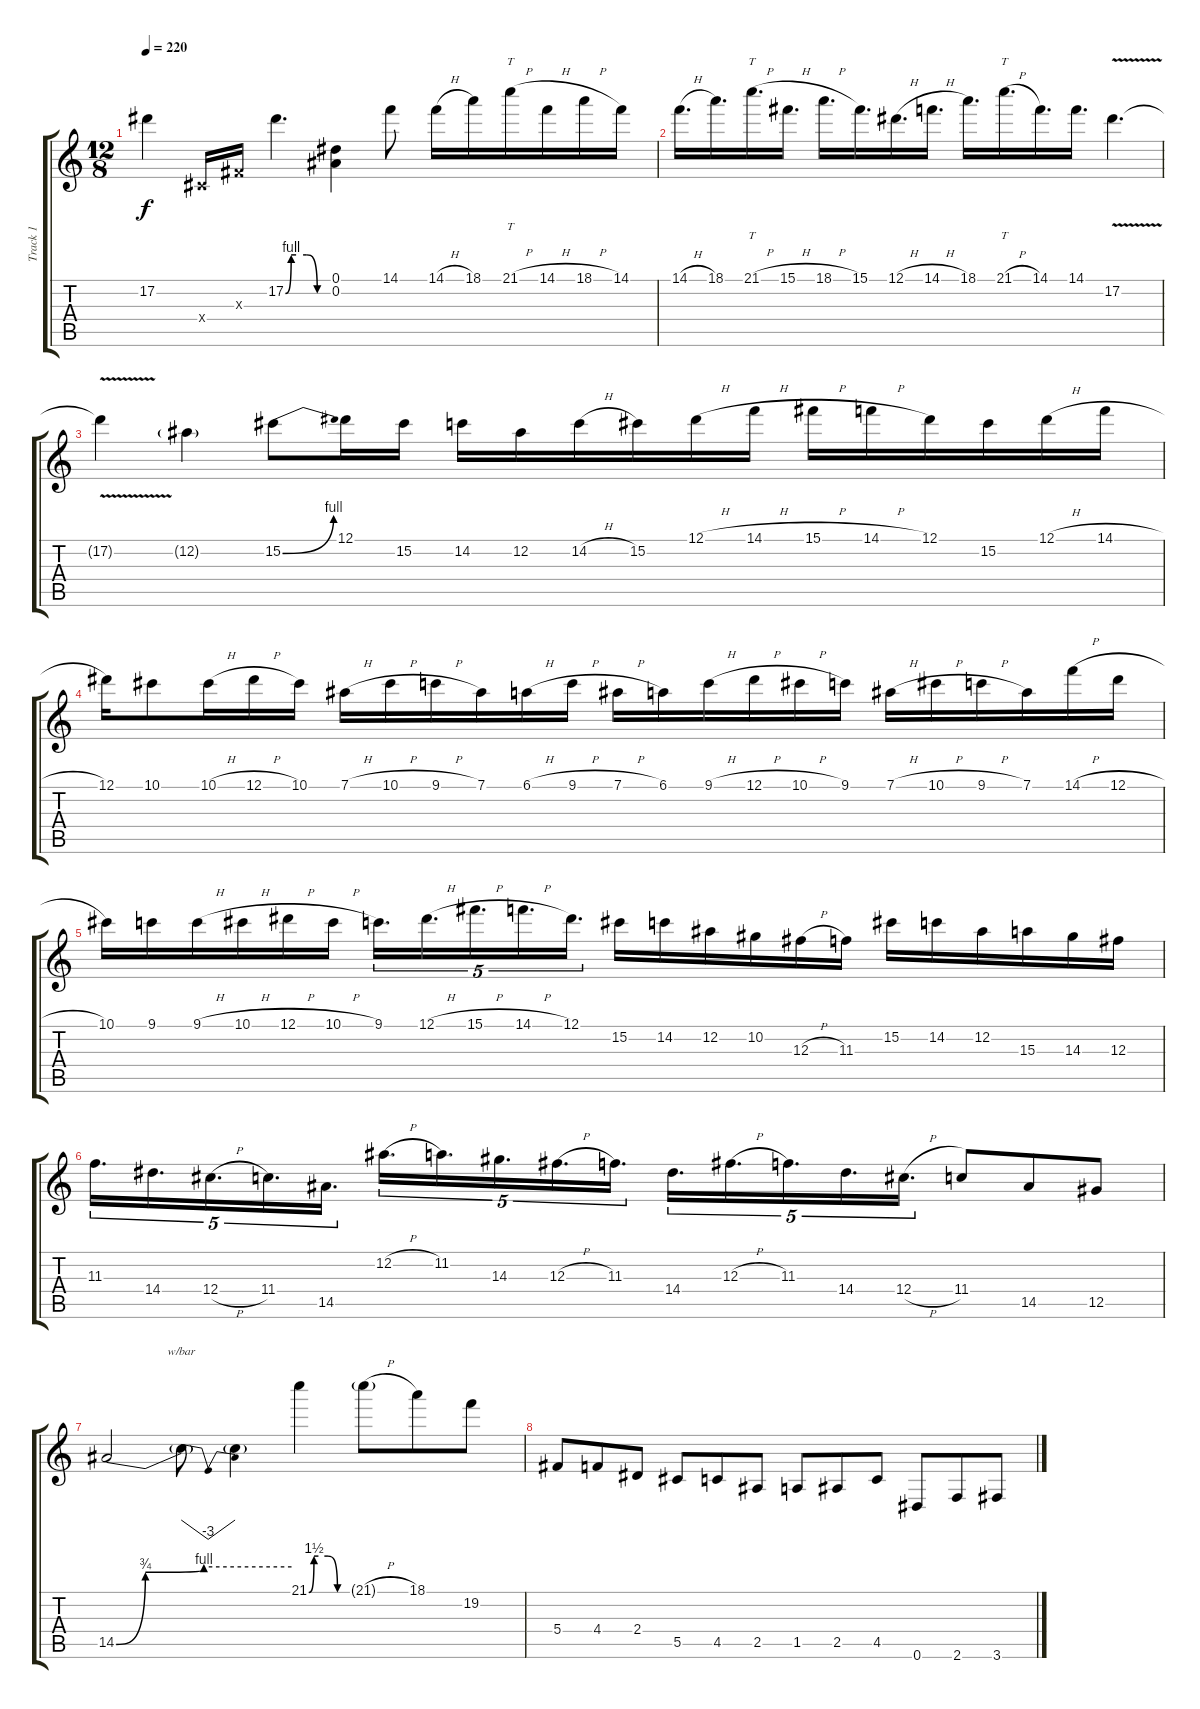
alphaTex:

\track ("Track 1" "Track 1") {instrument acousticguitarsteel}
\staff {score tabs}
\tuning (Eb4 Bb3 Gb3 Db3 Ab2 Eb2) {hide}
\ts (12 8)
\tempo 220
\clef g2
\ks c
17.2{t}.4{dy f} 0.4{x}.16 0.3{x}.16 17.2{be (custom 0 0 8 4 15 4 30 4 45 0 60 0)}.4{d} (0.1 0.2).4 14.1.8 14.1{h}.16 18.1.16 21.1{h}.16{tt} 14.1{h}.16 18.1{h}.16 14.1.16 |
14.1{h}.16{d} 18.1.16{d} 21.1{h}.16{tt d} 15.1{h}.16{d} 18.1{h}.16{d} 15.1.16{d} 12.1{h}.16{d} 14.1{h}.16{d} 18.1.16{d} 21.1{h}.16{tt d} 14.1.16{d} 14.1.16{d} 17.2{v}.4{d} |
17.2{t}.4 12.2{g}.4 15.2{be (bend 0 0 60 4)}.8 12.1.16 15.2.16 14.2.16 12.2.16 14.2{h}.16 15.2.16 12.1{h}.16 14.1{h}.16 15.1{h}.16 14.1{h}.16 12.1.16 15.2.16 12.1{h}.16 14.1{h}.16 |
12.1.16 10.1.8 10.1{h}.16 12.1{h}.16 10.1.16 7.1{h}.16 10.1{h}.16 9.1{h}.16 7.1.16 6.1{h}.16 9.1{h}.16 7.1{h}.16 6.1.16 9.1{h}.16 12.1{h}.16 10.1{h}.16 9.1.16 7.1{h}.16 10.1{h}.16 9.1{h}.16 7.1.16 14.1{h}.16 12.1{h}.16 |
10.1.16 9.1.16 9.1{h}.16 10.1{h}.16 12.1{h}.16 10.1{h}.16 9.1.16{d tu (5 4)} 12.1{h}.16{d tu (5 4)} 15.1{h}.16{d tu (5 4)} 14.1{h}.16{d tu (5 4)} 12.1.16{d tu (5 4)} 15.2.16 14.2.16 12.2.16 10.2.16 12.3{h}.16 11.3.16 15.2.16 14.2.16 12.2.16 15.3.16 14.3.16 12.3.16 |
11.3.16{d tu (5 4)} 14.4.16{d tu (5 4)} 12.4{h}.16{d tu (5 4)} 11.4.16{d tu (5 4)} 14.5.16{d tu (5 4)} 12.2{h}.16{d tu (5 4)} 11.2.16{d tu (5 4)} 14.3.16{d tu (5 4)} 12.3{h}.16{d tu (5 4)} 11.3.16{d tu (5 4)} 14.4.16{d tu (5 4)} 12.3{h}.16{d tu (5 4)} 11.3.16{d tu (5 4)} 14.4.16{d tu (5 4)} 12.4{h}.16{d tu (5 4)} 11.4.8 14.5.8 12.5.8 |
14.5{be (custom 0 0 10 3 30 4 60 4)}.2 14.5{t}.8{tbe (dip default 0 0 30 -12 60 0)} 14.5{t}.4 21.1{be (custom 0 0 8 6 15 6 30 6 45 0 60 0)}.4 21.1{h g}.8 18.1.8 19.2.8 |
5.4.8 4.4.8 2.4.8 5.5.8 4.5.8 2.5.8 1.5.8 2.5.8 4.5.8 0.6.8 2.6.8 3.6.8
